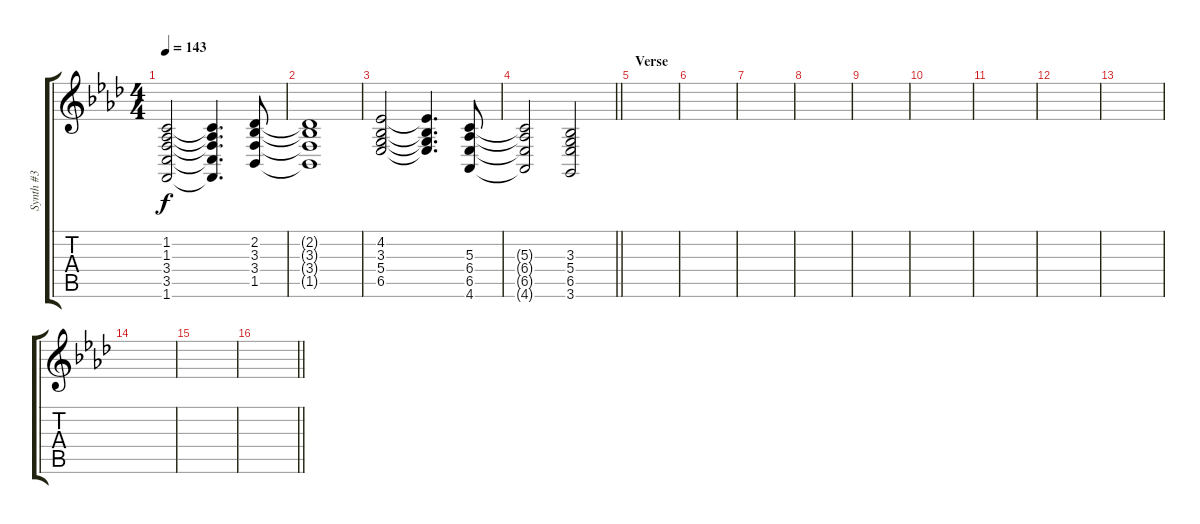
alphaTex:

\track ("Synth #3" "Synth #3") {instrument lead2sawtooth}
\staff {score tabs}
\tuning (E4 B3 G3 D3 A2 E2) {hide}
\ts (4 4)
\tempo 143
\clef g2
\ks ab
(1.2 1.3 3.4 3.5 1.6).2{dy f} (1.2{t} 1.3{t} 3.4{t} 3.5{t} 1.6{t}).4{d} (2.2 3.3 3.4 1.5).8 |
(2.2{t} 3.3{t} 3.4{t} 1.5{t}).1 |
(4.2 3.3 5.4 6.5).2 (4.2{t} 3.3{t} 5.4{t} 6.5{t}).4{d} (5.3 6.4 6.5 4.6).8 |
\barLineRight lightlight
(5.3{t} 6.4{t} 6.5{t} 4.6{t}).2 (3.3 5.4 6.5 3.6).2 |
\section ("" "Verse")
|
|
|
|
|
|
|
|
|
|
|
\barLineRight lightlight
